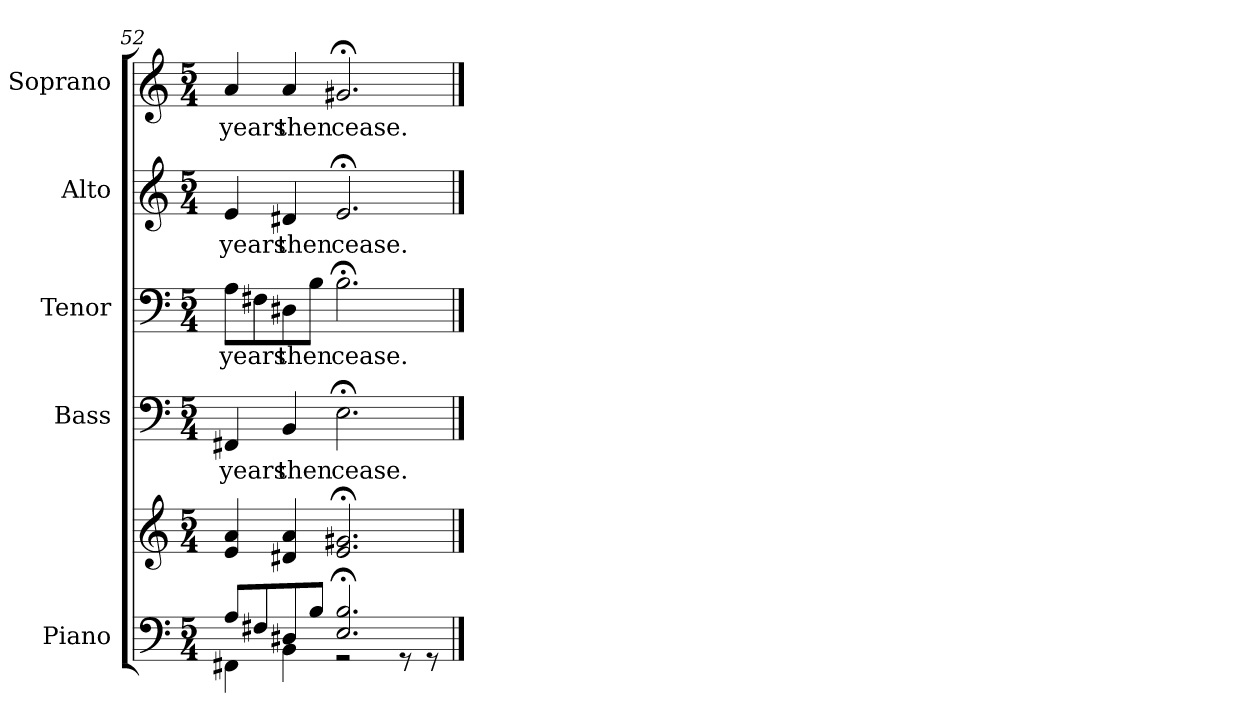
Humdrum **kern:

**kern	**kern	**kern	**text	**kern	**text	**kern	**text	**kern	**text
*part5	*part5	*part4	*part4	*part3	*part3	*part2	*part2	*part1	*part1
*staff6	*staff5	*staff4	*staff4	*staff3	*staff3	*staff2	*staff2	*staff1	*staff1
*I"Piano	*	*I"Bass	*	*I"Tenor	*	*I"Alto	*	*I"Soprano	*
*I'Pno.	*	*I'B.	*	*I'T.	*	*I'A.	*	*I'S.	*
*clefF4	*clefG2	*clefF4	*	*clefF4	*	*clefG2	*	*clefG2	*
*k[]	*k[]	*k[]	*	*k[]	*	*k[]	*	*k[]	*
*C:	*C:	*C:	*	*C:	*	*C:	*	*C:	*
*M5/4	*M5/4	*M5/4	*	*M5/4	*	*M5/4	*	*M5/4	*
=52	=52	=52	=52	=52	=52	=52	=52	=52	=52
*^	*	*	*	*	*	*	*	*	*
!	!	!	!	!LO:LY:b:color=#000000	!	!	!	!	!	!
!	!	!	!	!	!	!LO:LY:b:color=#000000	!	!	!	!
!	!	!	!	!	!	!	!	!LO:LY:b:color=#000000	!	!
!	!	!	!	!	!	!	!	!	!	!LO:LY:b:color=#000000
8Ai/L	4FF#Xi\	4ei/ 4ai	4FF#Xi/	years	8Ai\L	years	4ei/	years	4ai/	years
8F#Xi/	.	.	.	.	8F#Xi\	.	.	.	.	.
!	!	!	!	!LO:LY:b:color=#000000	!	!	!	!	!	!
!	!	!	!	!	!	!LO:LY:b:color=#000000	!	!	!	!
!	!	!	!	!	!	!	!	!LO:LY:b:color=#000000	!	!
!	!	!	!	!	!	!	!	!	!	!LO:LY:b:color=#000000
8D#Xi/	4BBi\	4d#Xi/ 4ai	4BBi/	then	8D#Xi\	then	4d#Xi/	then	4ai/	then
8Bi/J	.	.	.	.	8Bi\J	.	.	.	.	.
!	!	!	!	!LO:LY:b:color=#000000	!	!	!	!	!	!
!	!	!	!	!	!	!LO:LY:b:color=#000000	!	!	!	!
!	!	!	!	!	!	!	!	!LO:LY:b:color=#000000	!	!
!	!	!	!	!	!	!	!	!	!	!LO:LY:b:color=#000000
2.Ei/; 2.Bi;	2r	2.ei/; 2.g#Xi;	2.E;i\	cease.	2.B;i\	cease.	2.e;i/	cease.	2.g#X;i/	cease.
.	8r	.	.	.	.	.	.	.	.	.
.	8r	.	.	.	.	.	.	.	.	.
*v	*v	*	*	*	*	*	*	*	*	*
==	==	==	==	==	==	==	==	==	==
*-	*-	*-	*-	*-	*-	*-	*-	*-	*-
